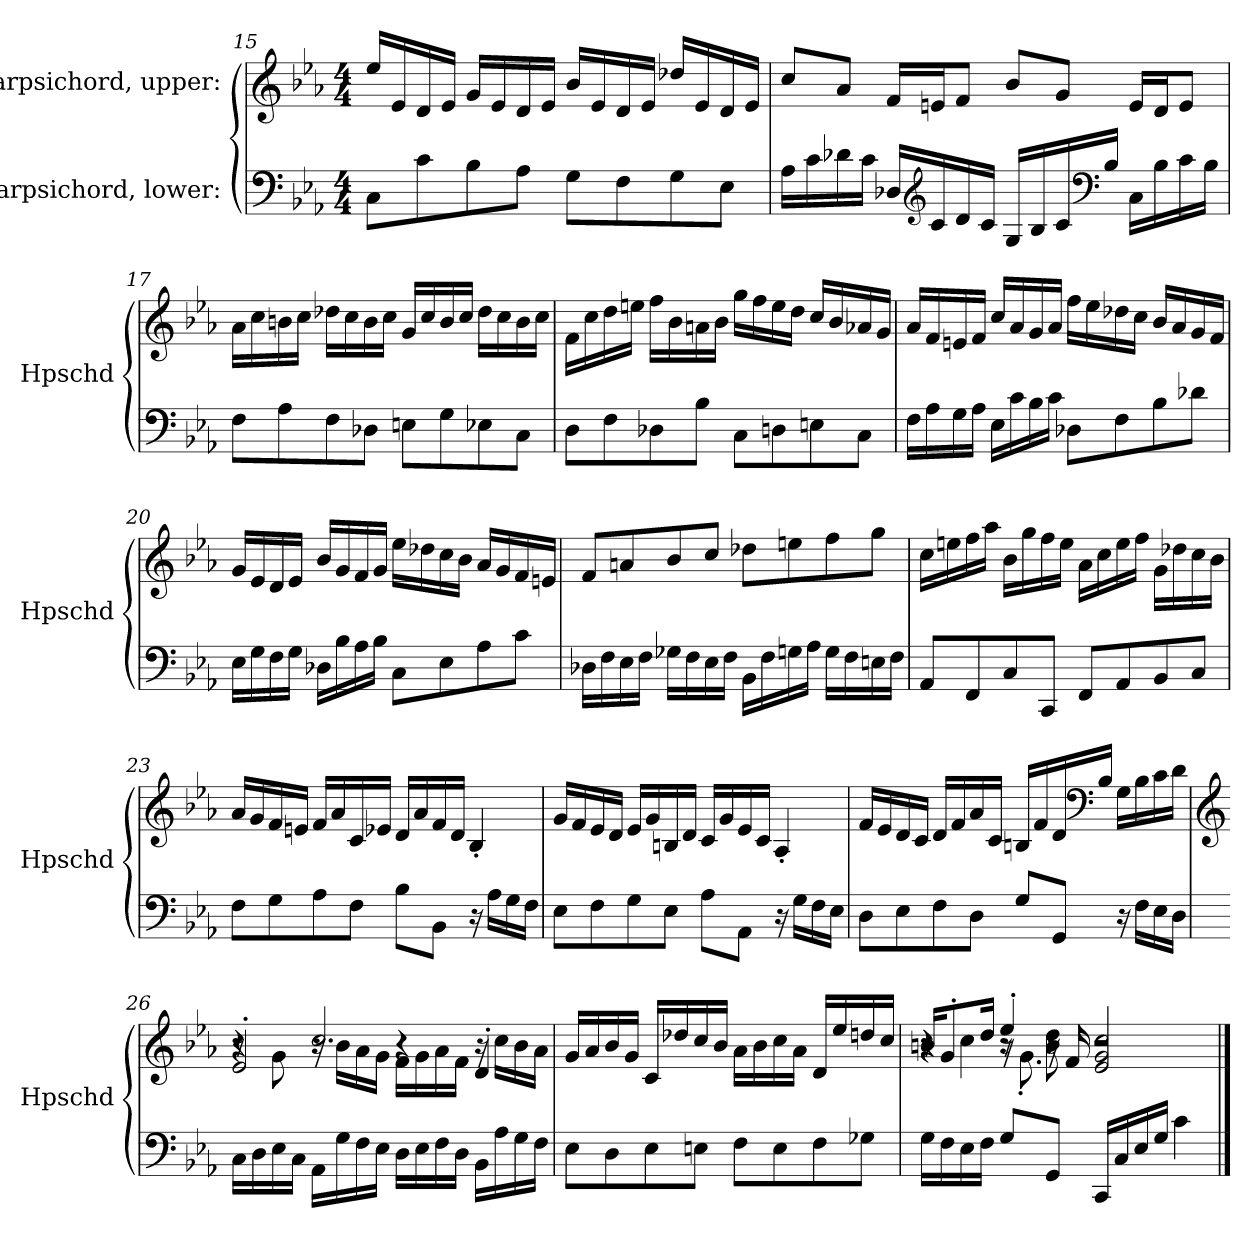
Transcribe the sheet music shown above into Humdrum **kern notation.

**kern	**kern
*part2	*part1
*staff2	*staff1
*I"Harpsichord, lower:	*I"Harpsichord, upper:
*I'Hpschd	*I'Hpschd
!!LO:PB:g=z
*clefF4	*clefG2
*k[b-e-a-]	*k[b-e-a-]
*M4/4	*M4/4
=15	=15
8C\L	16ee-/LL
.	16e-/
8c\	16d/
.	16e-/JJ
8B-\	16g/LL
.	16e-/
8A-\J	16d/
.	16e-/JJ
8G\L	16b-/LL
.	16e-/
8F\	16d/
.	16e-/JJ
8G\	16dd-X/LL
.	16e-/
8E-\J	16d/
.	16e-/JJ
=16	=16
16A-\LL	8cc/L
16c\	.
16d-X\	8a-/J
16c\JJ	.
16D-X/LL	16f/LL
*clefG2	*
16c/	16en/J
16d-/	8f/J
16c/JJ	.
16G/LL	8b-/L
16B-/	.
16c/	8g/J
*clefF4	*
16B-/JJ	.
16C\LL	16e/LL
16B-\	16d/J
16c\	8e/J
16B-\JJ	.
!!LO:LB:g=z
=17	=17
8F\L	16a-\LL
.	16cc\
8A-\	16bn\
.	16cc\JJ
8F\	16dd-X\LL
.	16cc\
8D-X\J	16b\
.	16cc\JJ
8En\L	16g/LL
.	16cc/
8G\	16b/
.	16cc/JJ
8E-X\	16dd-\LL
.	16cc\
8C\J	16b\
.	16cc\JJ
=18	=18
8D\L	16f\LL
.	16cc\
8F\	16dd\
.	16een\JJ
8D-X\	16ff\LL
.	16b-\
8B-\J	16an\
.	16b-\JJ
8C\L	16gg\LL
.	16ff\
8Dn\	16ee\
.	16dd\JJ
8En\	16cc/LL
.	16b-/
8C\J	16a-X/
.	16g/JJ
!!LO:LB:g=z
=19	=19
16F\LL	16a-/LL
16A-\	16f/
16G\	16en/
16A-\JJ	16f/JJ
16E-\LL	16cc/LL
16c\	16a-/
16B-\	16g/
16c\JJ	16a-/JJ
8D-X\L	16ff\LL
.	16ee-\
8F\	16dd-X\
.	16cc\JJ
8B-\	16b-/LL
.	16a-/
8d-X\J	16g/
.	16f/JJ
=20	=20
16E-\LL	16g/LL
16G\	16e-/
16F\	16d/
16G\JJ	16e-/JJ
16D-X\LL	16b-/LL
16B-\	16g/
16A-\	16f/
16B-\JJ	16g/JJ
8C\L	16ee-\LL
.	16dd-X\
8E-\	16cc\
.	16b-\JJ
8A-\	16a-/LL
.	16g/
8c\J	16f/
.	16en/JJ
!!LO:LB:g=z
=21	=21
16D-X\LL	8f/L
16F\	.
16E-\	8an/
16F\JJ	.
16G-X\LL	8b-/
16F\	.
16E-\	8cc/J
16F\JJ	.
16BB-\LL	8dd-X\L
16F\	.
16Gn\	8een\
16A-\JJ	.
16G\LL	8ff\
16F\	.
16En\	8gg\J
16F\JJ	.
=22	=22
8AA-/L	16cc\LL
.	16een\
8FF/	16ff\
.	16aa-\JJ
8C/	16b-\LL
.	16gg\
8CC/J	16ff\
.	16ee\JJ
8FF/L	16a-\LL
.	16cc\
8AA-/	16ee\
.	16ff\JJ
8BB-/	16g\LL
.	16dd-X\
8C/J	16cc\
.	16b-\JJ
!!LO:LB:g=z
=23	=23
8F\L	16a-/LL
.	16g/
8G\	16f/
.	16en/JJ
8A-\	16f/LL
.	16a-/
8F\J	16c/
.	16e-X/JJ
8B-\L	16d/LL
.	16a-/
8BB-\J	16f/
.	16d/JJ
16r	4B-'/
16A-\LL	.
16G\	.
16F\JJ	.
=24	=24
8E-\L	16g/LL
.	16f/
8F\	16e-/
.	16d/JJ
8G\	16e-/LL
.	16g/
8E-\J	16Bn/
.	16d/JJ
8A-\L	16c/LL
.	16g/
8AA-\J	16e-/
.	16c/JJ
16r	4A-'/
16G\LL	.
16F\	.
16E-\JJ	.
!!LO:LB:g=z
=25	=25
8D\L	16f/LL
.	16e-/
8E-\	16d/
.	16c/JJ
8F\	16d/LL
.	16f/
8D\J	16a-/
.	16c/JJ
8G/L	16Bn/LL
.	16f/
8GG/J	16d/
*	*clefF4
.	16B/JJ
16r	16G\LL
16F\LL	16B\
16E-\	16c\
16D\JJ	16d\JJ
=26	=26
*	*clefG2
*	*^
*	*	*^
16C\LL	4r	8r	2e-'/
16D\	.	.	.
16E-\	.	8g\	.
16C\JJ	.	.	.
16AA-\LL	2.cc/	16r	.
16G\	.	16b-\LL	.
16F\	.	16a-\	.
16E-\JJ	.	16g\JJ	.
16D\LL	.	16f\LL	4r
16E-\	.	16g\	.
16F\	.	16a-\	.
16D\JJ	.	16f\JJ	.
16BB-\LL	.	16r	4d'/
16A-\	.	16cc\LL	.
16G\	.	16b-\	.
16F\JJ	.	16a-\JJ	.
*	*v	*v	*v
!!LO:PB:g=z
=27	=27
8E-\L	16g/LL
.	16a-/
8D\	16b-/
.	16g/JJ
8E-\	16c/LL
.	16dd-X/
8En\J	16cc/
.	16b-/JJ
8F\L	16a-\LL
.	16b-\
8E\	16cc\
.	16a-\JJ
8F\	16d/LL
.	16ee-/
8G-X\J	16ddn/
.	16cc/JJ
=28	=28
*	*^
*	*	*^
*	*	*	*^
16G\LL	4r	8r	16bn/KL	4r
16F\	.	.	8g'/	.
16E-\	.	4cc\	.	.
16F\JJ	.	.	16dd/Jk	.
8G/L	4ee-'/	.	8r	16r
.	.	.	.	8.g'\
8GG/J	.	8b\ 8dd\	16r	.
.	.	.	16f/	.
16CC/LL	2r	2r	2e-/ 2g/ 2cc/	2r
16C/	.	.	.	.
16E-/	.	.	.	.
16G/JJ	.	.	.	.
4c\	.	.	.	.
*	*v	*v	*v	*v
==	==
*-	*-
